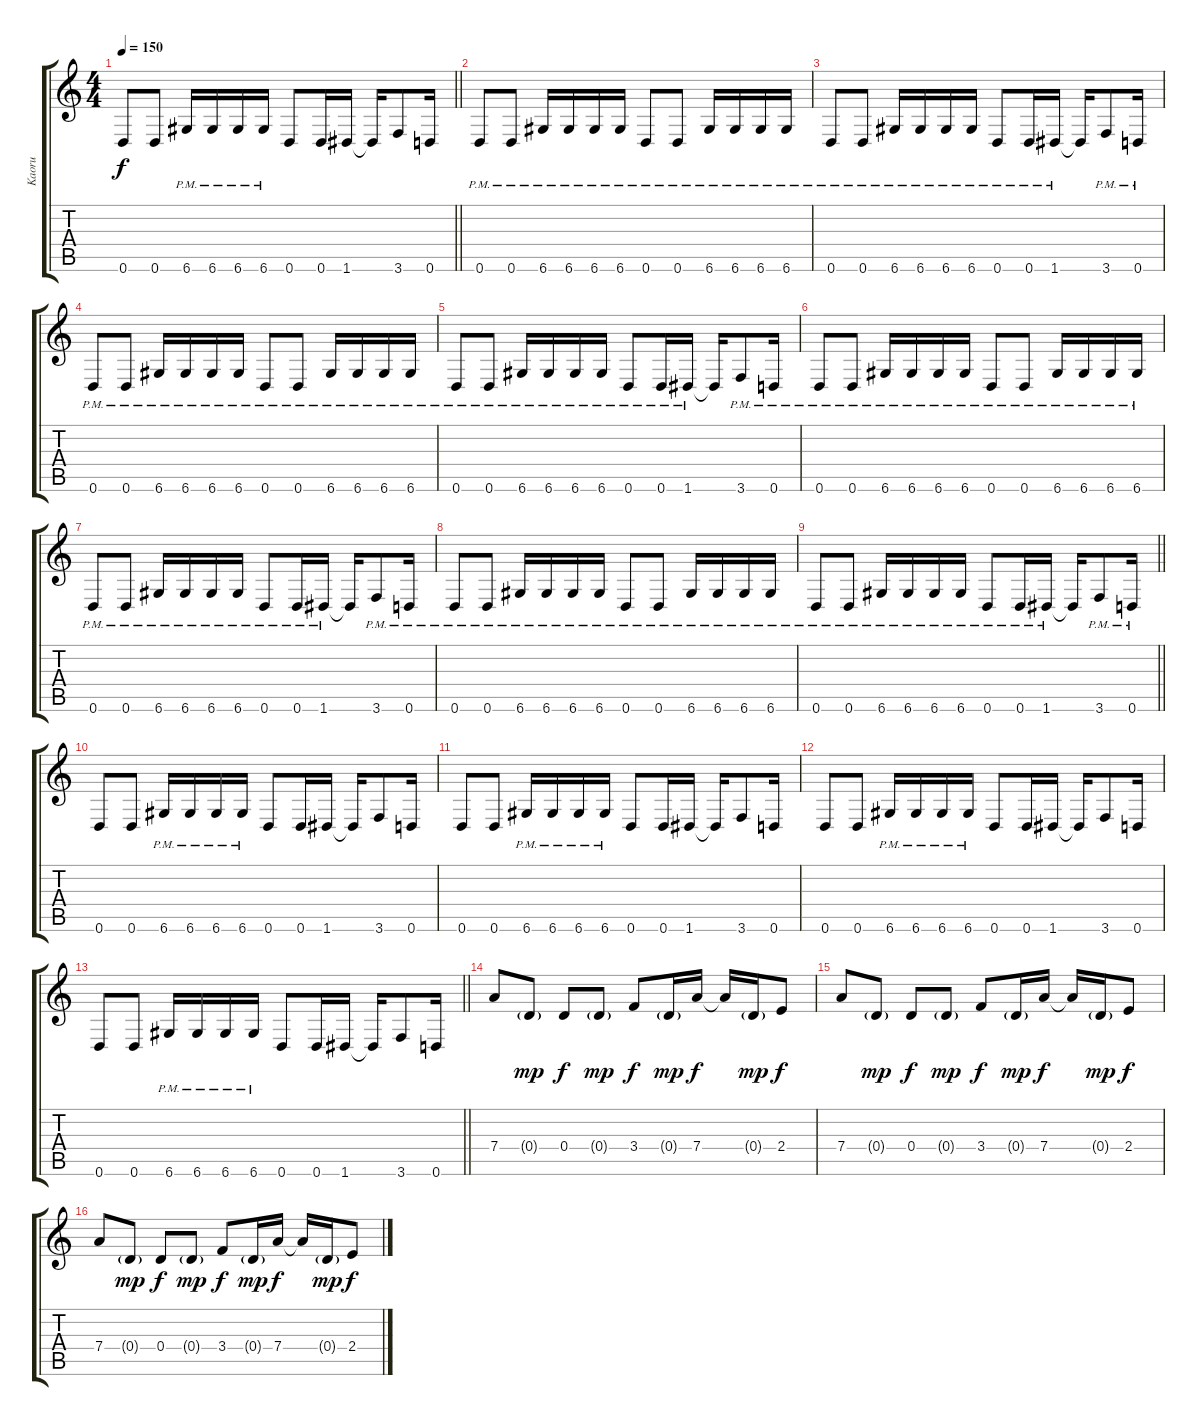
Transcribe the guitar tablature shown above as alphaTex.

\track ("Kaoru" "Kaoru") {instrument distortionguitar}
\staff {score tabs}
\tuning (E4 B3 G3 D3 A2 D2) {hide}
\ts (4 4)
\tempo 150
\clef g2
\barLineRight lightlight
\ks c
0.6.8{dy f} 0.6.8 6.6{pm}.16 6.6{pm}.16 6.6{pm}.16 6.6{pm}.16 0.6.8 0.6.16 1.6.16 1.6{t}.16 3.6.8 0.6.16 |
0.6{pm}.8 0.6{pm}.8 6.6{pm}.16 6.6{pm}.16 6.6{pm}.16 6.6{pm}.16 0.6{pm}.8 0.6{pm}.8 6.6{pm}.16 6.6{pm}.16 6.6{pm}.16 6.6{pm}.16 |
0.6{pm}.8 0.6{pm}.8 6.6{pm}.16 6.6{pm}.16 6.6{pm}.16 6.6{pm}.16 0.6{pm}.8 0.6{pm}.16 1.6{pm}.16 1.6{t}.16 3.6{pm}.8 0.6{pm}.16 |
0.6{pm}.8 0.6{pm}.8 6.6{pm}.16 6.6{pm}.16 6.6{pm}.16 6.6{pm}.16 0.6{pm}.8 0.6{pm}.8 6.6{pm}.16 6.6{pm}.16 6.6{pm}.16 6.6{pm}.16 |
0.6{pm}.8 0.6{pm}.8 6.6{pm}.16 6.6{pm}.16 6.6{pm}.16 6.6{pm}.16 0.6{pm}.8 0.6{pm}.16 1.6{pm}.16 1.6{t}.16 3.6{pm}.8 0.6{pm}.16 |
0.6{pm}.8 0.6{pm}.8 6.6{pm}.16 6.6{pm}.16 6.6{pm}.16 6.6{pm}.16 0.6{pm}.8 0.6{pm}.8 6.6{pm}.16 6.6{pm}.16 6.6{pm}.16 6.6{pm}.16 |
0.6{pm}.8 0.6{pm}.8 6.6{pm}.16 6.6{pm}.16 6.6{pm}.16 6.6{pm}.16 0.6{pm}.8 0.6{pm}.16 1.6{pm}.16 1.6{t}.16 3.6{pm}.8 0.6{pm}.16 |
0.6{pm}.8 0.6{pm}.8 6.6{pm}.16 6.6{pm}.16 6.6{pm}.16 6.6{pm}.16 0.6{pm}.8 0.6{pm}.8 6.6{pm}.16 6.6{pm}.16 6.6{pm}.16 6.6{pm}.16 |
\barLineRight lightlight
0.6{pm}.8 0.6{pm}.8 6.6{pm}.16 6.6{pm}.16 6.6{pm}.16 6.6{pm}.16 0.6{pm}.8 0.6{pm}.16 1.6{pm}.16 1.6{t}.16 3.6{pm}.8 0.6{pm}.16 |
0.6.8 0.6.8 6.6{pm}.16 6.6{pm}.16 6.6{pm}.16 6.6{pm}.16 0.6.8 0.6.16 1.6.16 1.6{t}.16 3.6.8 0.6.16 |
0.6.8 0.6.8 6.6{pm}.16 6.6{pm}.16 6.6{pm}.16 6.6{pm}.16 0.6.8 0.6.16 1.6.16 1.6{t}.16 3.6.8 0.6.16 |
0.6.8 0.6.8 6.6{pm}.16 6.6{pm}.16 6.6{pm}.16 6.6{pm}.16 0.6.8 0.6.16 1.6.16 1.6{t}.16 3.6.8 0.6.16 |
\barLineRight lightlight
0.6.8 0.6.8 6.6{pm}.16 6.6{pm}.16 6.6{pm}.16 6.6{pm}.16 0.6.8 0.6.16 1.6.16 1.6{t}.16 3.6.8 0.6.16 |
7.4.8 0.4{g}.8{dy mp} 0.4.8{dy f} 0.4{g}.8{dy mp} 3.4.8{dy f} 0.4{g}.16{dy mp} 7.4.16{dy f} 7.4{t}.16 0.4{g}.16{dy mp} 2.4.8{dy f} |
7.4.8 0.4{g}.8{dy mp} 0.4.8{dy f} 0.4{g}.8{dy mp} 3.4.8{dy f} 0.4{g}.16{dy mp} 7.4.16{dy f} 7.4{t}.16 0.4{g}.16{dy mp} 2.4.8{dy f} |
7.4.8 0.4{g}.8{dy mp} 0.4.8{dy f} 0.4{g}.8{dy mp} 3.4.8{dy f} 0.4{g}.16{dy mp} 7.4.16{dy f} 7.4{t}.16 0.4{g}.16{dy mp} 2.4.8{dy f}
